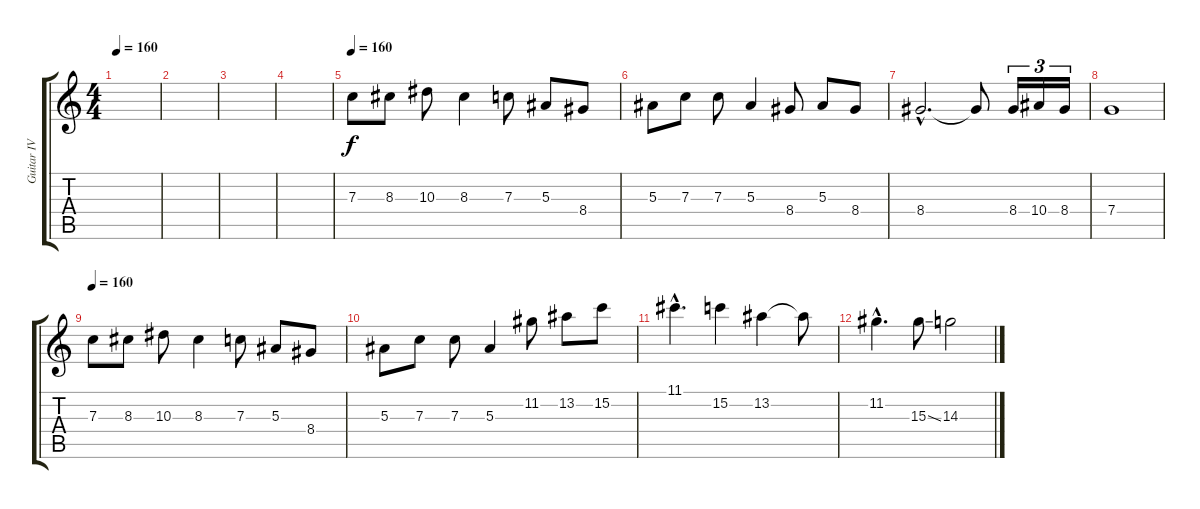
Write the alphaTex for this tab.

\track ("Guitar IV" "Guitar IV") {instrument distortionguitar}
\staff {score tabs}
\tuning (D4 A3 F3 C3 G2 D2) {hide}
\ts (4 4)
\tempo 160
\clef g2
\ks c
|
|
|
|
\tempo 160
7.3.8 8.3.8 10.3.8 8.3.4 7.3.8 5.3.8 8.4.8 |
5.3.8 7.3.8 7.3.8 5.3.4 8.4.8 5.3.8 8.4.8 |
8.4{hac}.2{d} 8.4{t}.8 8.4.16{tu (3 2)} 10.4.16{tu (3 2)} 8.4.16{tu (3 2)} |
7.4.1 |
\tempo 160
7.3.8 8.3.8 10.3.8 8.3.4 7.3.8 5.3.8 8.4.8 |
5.3.8 7.3.8 7.3.8 5.3.4 11.2.8 13.2.8 15.2.8 |
11.1{hac}.4{d} 15.2.4 13.2.4 13.2{t}.8 |
11.2{hac}.4{d} 15.3{ss}.8 14.3.2
